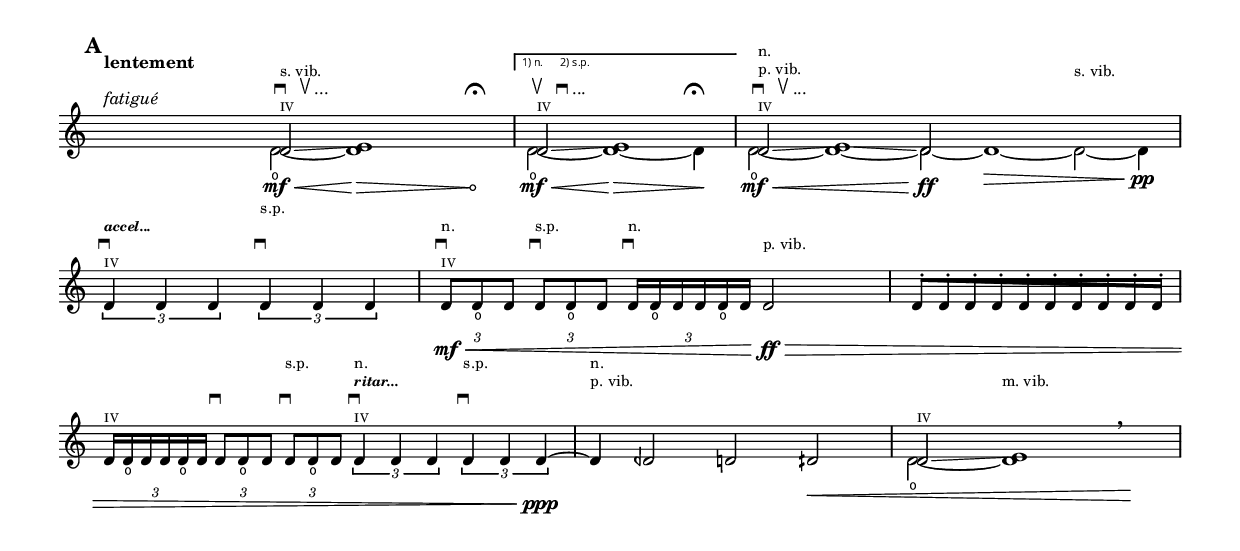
% Do not edit this file; it is automatically
% generated from Documentation/snippets/new
% This file is in the public domain.
%% Note: this file works from version 2.12.0
% #!lilypond lcp-extract.ly -*- coding: utf-8; -*-

%%%
%%% les-cinq-pieds:
%%% extract for the lilypond documentaton project
%%%

%% Title:	Les cinq pieds
%% Composer: 	David Séverin
%% Date:	Juillet 2007
%% Instrument:	Violon Solo
%% Dedication:	A mon épouse Lívia De Souza Vidal
%% Additional:	avec l'aide de Krzysztof Wagenaar

%% Statement:

%% Here by, I, the composer, agree that this extract of my composition
%% be in the public domain and can be part of, used and presented in
%% the LilyPond Documention Project.

%% Statement Date: Octber the 9th, 2008


\header {
  lsrtags = "headwords"
  texidoc = ""
  doctitle = "headword"
} % begin verbatim



\version "2.13.20"
#(set-global-staff-size 15)

%%%
%%% Abreviations
%%%

db         = \markup { \musicglyph #"scripts.downbow" }
dub        = \markup { \line { \musicglyph #"scripts.downbow" " " \musicglyph #"scripts.upbow" } }
dubetc     = \markup { \line { \musicglyph #"scripts.downbow" " " \musicglyph #"scripts.upbow" "..." } }

ub         = \markup { \musicglyph #"scripts.upbow" }
udb        = \markup { \line { \musicglyph #"scripts.upbow" " " \musicglyph #"scripts.downbow" } }
udbetc     = \markup { \line { \musicglyph #"scripts.upbow" " " \musicglyph #"scripts.downbow" "..." } }

fermaTa    = \markup \musicglyph #"scripts.ufermata"

accel   = \markup \tiny \italic \bold "accel..."
ritar   = \markup \tiny \italic \bold "ritar..."

ignore     = \override NoteColumn #'ignore-collision = ##t


%%
%% Strings
%%

svib           = \markup \small "s. vib."
pvib           = \markup \small "p. vib."
mvib           = \markup \small "m. vib."
sulp           = \markup \small "s.p."
norm           = \markup \small "n."

quatre         = \markup \teeny "IV"


%%
%% Shifting Notes
%%

shift      = \once \override NoteColumn #'force-hshift = #0.9
shifta     = \once \override NoteColumn #'force-hshift = #1.2
shiftb     = \once \override NoteColumn #'force-hshift = #1.4


%%
%% Hairpin
%%

% aniente        = "a niente"
aniente        = \once \override Hairpin #'circled-tip = ##t


%%
%% Tuplets
%%

tupletbp       = \once \override Staff.TupletBracket #'padding = #2.25


%%
%% Flag [Note Head - Stem]
%%

noflag         = \once \override Stem #'flag-style = #'no-flag

%%%
%%% Functions
%%%

#(define-markup-command (colmark layout props args)
  (markup-list?)
  (let ((entries (cons (list '(baseline-skip . 2.3)) props)
       ))
   (interpret-markup layout entries
    (make-column-markup
     (map (lambda (arg)
	   (markup arg))
      (reverse args))))))


%%%
%%% Instruments
%%%

ViolinSolo = \relative c' {

  \voiceOne

  \set Score.markFormatter     =  #format-mark-box-numbers
  \override Score.VoltaBracket #'font-name                  = #"sans"
  \override Score.VoltaBracket #'extra-offset               = #'(0 . 1)
  \override SpacingSpanner     #'uniform-stretching         = ##t


  %% Measure 1
  \time 25/8
  \mark \default
  r2 ^\markup \colmark { \italic "fatigué" " " \bold "lentement"} r4 r r8
  <<
    { \shift d2 \glissando ^\markup \colmark { \quatre \dubetc \svib } \shifta e1 } \\
    { d2 \open \mf \< ~ \aniente d1  \! \> r4 r ^\markup \colmark { " " \fermaTa } \! }
  >>


  %% Measure 2
  \time 7/4
  \set Score.repeatCommands = #'((volta "1) n.      2) s.p."))
  <<
    { \shift d2 \glissando ^\markup \colmark { \quatre \udbetc } \shifta e1 } \\
    { d2 \open \mf \< ~ d1 \! \> ~ d4 ^\markup \colmark { " " \fermaTa } \! }
  >>
  \set Score.repeatCommands = #'((volta #f))


  %% Measure 3
  \time 15/4
  <<
    { \shift d2 \glissando ^\markup \colmark { \quatre \dubetc \pvib \norm } \shifta e1 \glissando d2 } \\
    { d2 \open \mf \< ~ d1 ~ d2 \ff  ~ d1 \> ~ d2 ^\markup \colmark { " " " " \svib } ~ d4 \pp}
  >>
  \break

  %% Measure 4
  \time 4/4
  \stemUp
  \tupletDown
  \times 2/3 { d4 ^\markup \colmark { \quatre \db \accel } d d }
  \times 2/3 { d4 ^\markup \colmark { " " \db " " \sulp } d d }



  %% Measure 5
  \time 5/4
  \tupletbp \times 2/3 { d8 \mf \< ^\markup \colmark { \quatre \db \norm } d _\open d }
  \tupletbp \times 2/3 { d8 ^\markup \colmark { " " \db \sulp } d _\open d }
  \tupletbp \times 2/3 { d16 ^\markup \colmark { " " \db \norm } d _\open d d d _\open d }
  d2 \ff ^\markup \colmark { " " \pvib } \>


  %% Measure 6
  \time 5/8
  \once \override Beam #'grow-direction = #RIGHT  % \featherDurations #(ly:make-moment 2 3)
  { d16 \staccato
    [ d \staccato d \staccato d \staccato d \staccato d \staccato d \staccato d \staccato d \staccato d \staccato]
  }
  \break


  %% Measure 7
  \time 7/4
  \tupletbp \times 2/3 { d16 ^\markup \colmark { \quatre } d _\open d d d _\open d }
  \tupletbp \times 2/3 { d8 ^\markup \colmark { " " \db } d _\open d }
  \tupletbp \times 2/3 { d8 ^\markup \colmark { " " \db " " \sulp } d _\open d }
  \times 2/3 { d4 ^\markup \colmark { \quatre \db \ritar \norm } d d }
  \times 2/3 { d4 ^\markup \colmark { " " \db " " \sulp } d d \ppp ~ }


  %% Measure 8
  d4 ^\markup \colmark { " " " " \pvib \norm }
  deh2 d dih \<


  %% Measure 9
  <<
    { \shift d2 \glissando ^\markup \colmark { \quatre } \shifta e1 } \\
    { d2 \open ~ d1  ^\markup \colmark { " " " " \mvib } }
  >>
  \breathe r4 \!

}


%%%
%%% Score
%%%

\score {

  <<
    \relative <<
      \new Staff \ViolinSolo
    >>

    \override Score.Rest #'transparent = ##t
    \set Score.defaultBarType          = "empty"
  >>

  \layout  {
    indent       = 0.0
    \context {
      \Staff
      \remove "Time_signature_engraver"
    }
    \context {
      \Score
      \remove "Bar_number_engraver"
    }
  }
}
